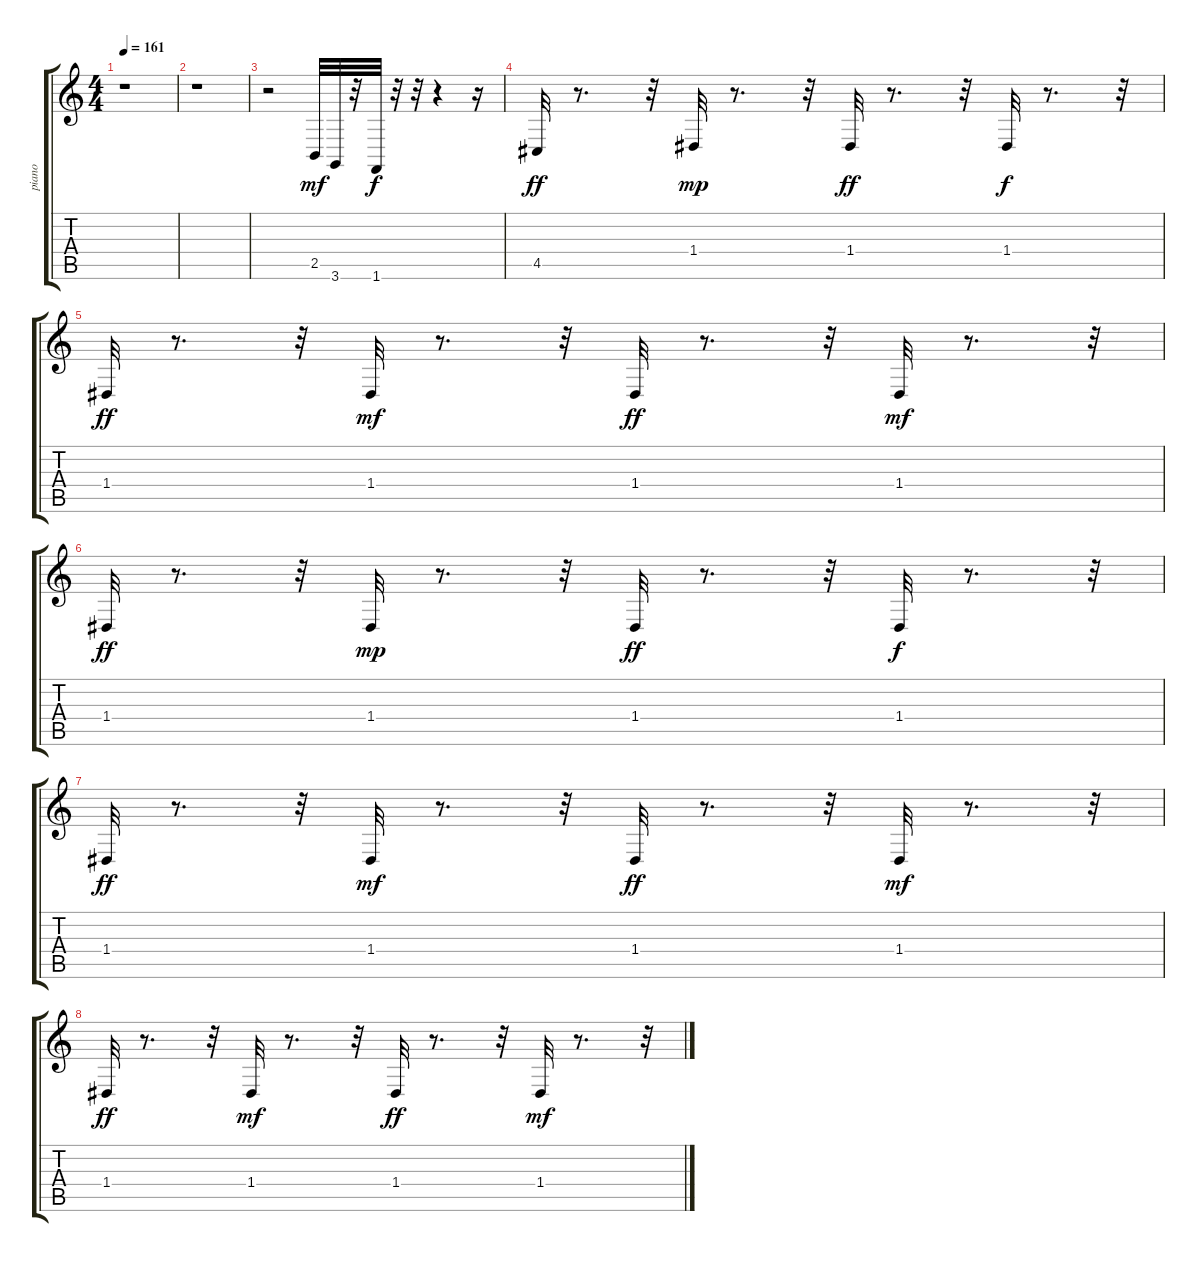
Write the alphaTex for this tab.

\track ("piano" "piano") {instrument acousticgrandpiano}
\staff {score tabs}
\tuning (E4 B3 G3 D3 A2 E2) {hide}
\ts (4 4)
\tempo 161
\clef g2
\ks c
r.1{dy mf} |
r.1 |
r.2 2.5.32 3.6.32 r.32 1.6.32{dy f} r.32 r.32 r.4 r.16 |
4.5.32{dy ff} r.8{d} r.32 1.4.32{dy mp} r.8{d} r.32 1.4.32{dy ff} r.8{d} r.32 1.4.32{dy f} r.8{d} r.32 |
1.4.32{dy ff} r.8{d} r.32 1.4.32{dy mf} r.8{d} r.32 1.4.32{dy ff} r.8{d} r.32 1.4.32{dy mf} r.8{d} r.32 |
1.4.32{dy ff} r.8{d} r.32 1.4.32{dy mp} r.8{d} r.32 1.4.32{dy ff} r.8{d} r.32 1.4.32{dy f} r.8{d} r.32 |
1.4.32{dy ff} r.8{d} r.32 1.4.32{dy mf} r.8{d} r.32 1.4.32{dy ff} r.8{d} r.32 1.4.32{dy mf} r.8{d} r.32 |
1.4.32{dy ff} r.8{d} r.32 1.4.32{dy mf} r.8{d} r.32 1.4.32{dy ff} r.8{d} r.32 1.4.32{dy mf} r.8{d} r.32
